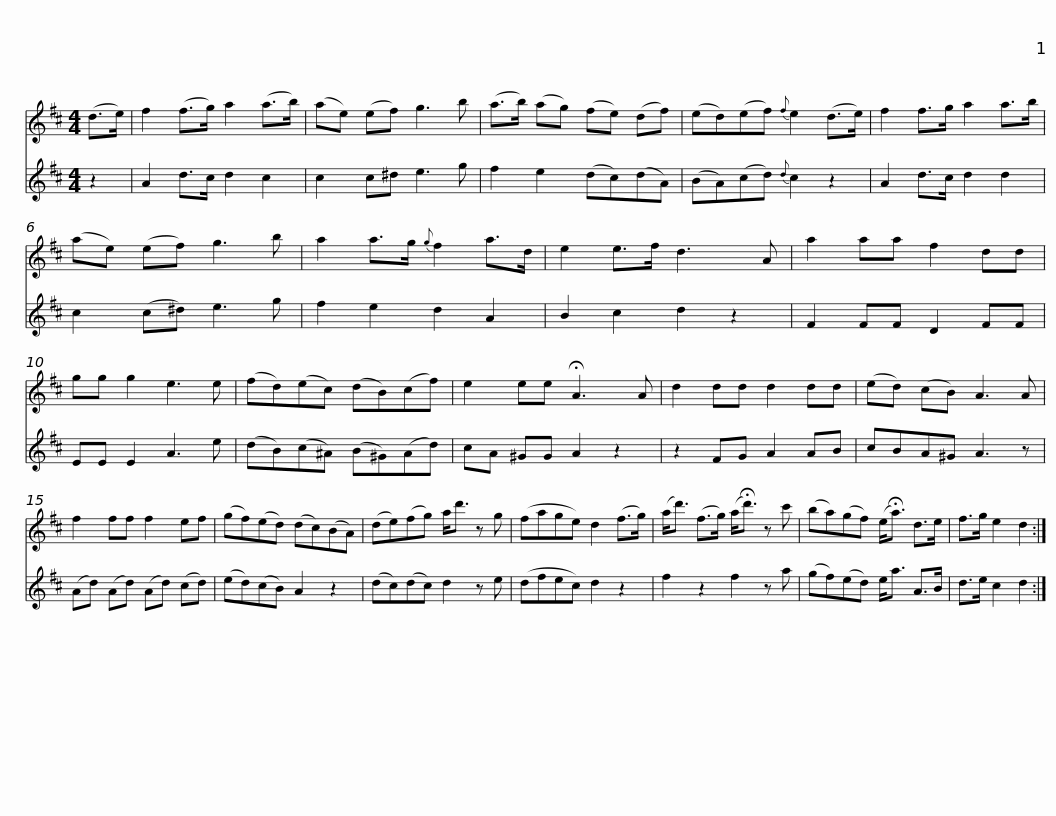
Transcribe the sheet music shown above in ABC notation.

X:1
%%score 1 2
L:1/8
M:4/4
I:linebreak $
K:D
V:1 treble
V:2 treble
V:1
 (d>e) | f2 (f>g) a2 (a>b) | (ae) (ef) g3 b | (a>b) (ag) (fe) (df) | (ed)(ef){f} e2 (d>e) | %5
 f2 f>g a2 a>b |$ (ae) (ef) g3 b | a2 a>g{g} f2 a>d | e2 e>f d3 A | a2 aa f2 dd | %10
 gg g2 e3 e | (fd)(ec) (dB)(cf) |$ e2 ee !fermata!A3 A | d2 dd d2 dd | (ed) (cB) A3 A | %15
 f2 ff f2 ef | (gf)(ed) (dc)(BA) |$ (de)(fg) a<d' z g | (fage) d2 (f>g) | (a<d') (f>g) (a<!fermata!d') z c' | %20
 (ba)(gf) (e<!fermata!a) d>e | f>g e2 d2 :| %22
V:2
 z2 | A2 d>c d2 c2 | c2 c^d e3 g | f2 e2 (dc)(dA) | (BA)(cd){d} c2 z2 | %5
 A2 d>c d2 d2 |$ c2 (c^d) e3 g | f2 e2 d2 A2 | B2 c2 d2 z2 | F2 FF D2 FF | %10
 EE E2 A3 e | (dB)(c^A) (B^G)(Ad) |$ cA ^GG A2 z2 | z2 FG A2 AB | cBA^G A3 z | %15
 (Ad) (Ad) (Ad) (cd) | (ed)(cB) A2 z2 |$ (dc)(dc) d2 z e | (dfec) d2 z2 | f2 z2 f2 z a | %20
 (gf)(ed) e<a A>B | d>e c2 d2 :| %22
